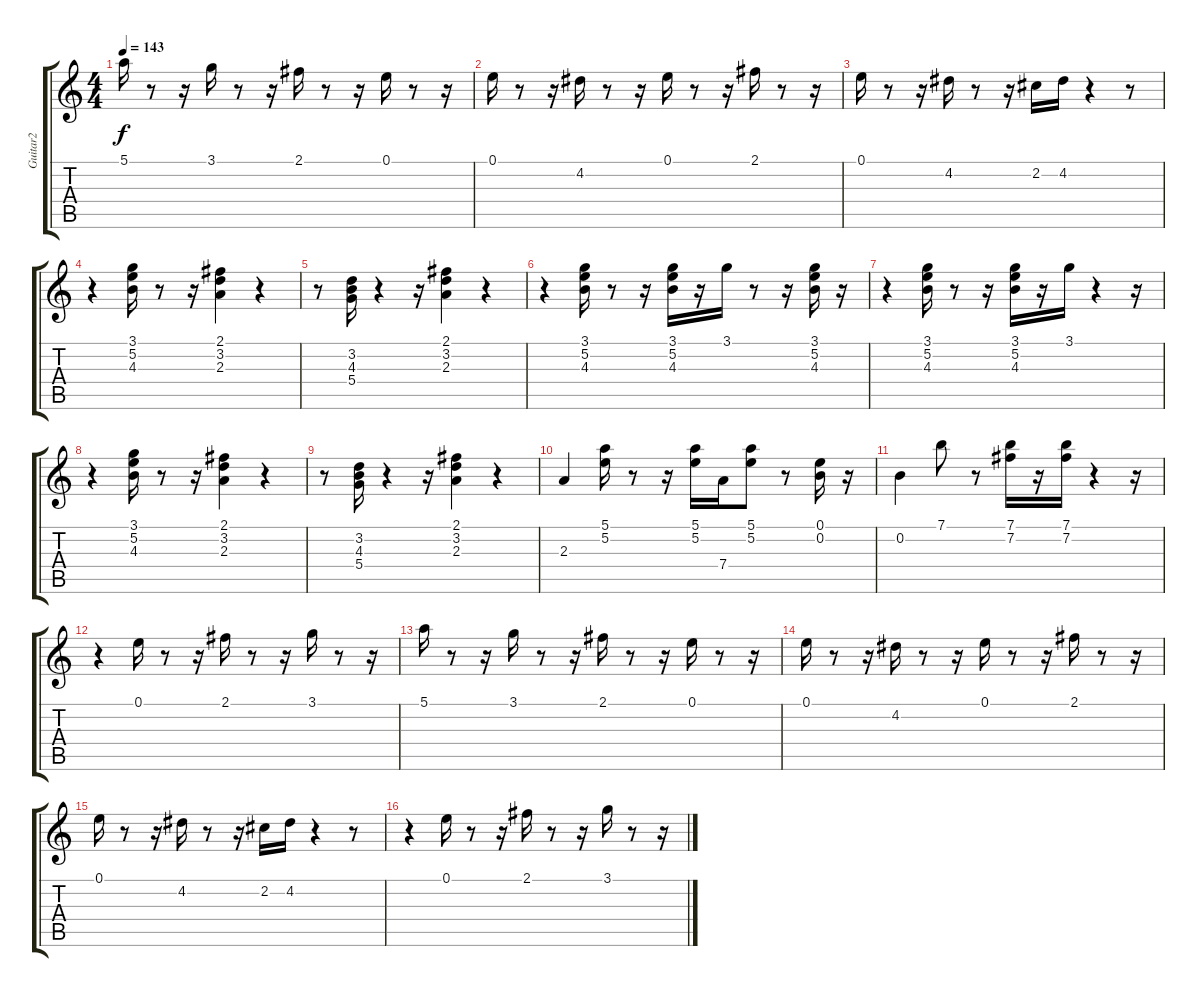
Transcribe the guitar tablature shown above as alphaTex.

\track ("Guitar2" "Guitar2") {instrument distortionguitar}
\staff {score tabs}
\tuning (E4 B3 G3 D3 A2 E2) {hide}
\ts (4 4)
\tempo 143
\clef g2
\ks c
5.1.16{dy f} r.8 r.16 3.1.16 r.8 r.16 2.1.16 r.8 r.16 0.1.16 r.8 r.16 |
0.1.16 r.8 r.16 4.2.16 r.8 r.16 0.1.16 r.8 r.16 2.1.16 r.8 r.16 |
0.1.16 r.8 r.16 4.2.16 r.8 r.16 2.2.16 4.2.16 r.4 r.8 |
r.4 (3.1 5.2 4.3).16 r.8 r.16 (2.1 3.2 2.3).4 r.4 |
r.8 (3.2 4.3 5.4).16 r.4 r.16 (2.1 3.2 2.3).4 r.4 |
r.4 (3.1 5.2 4.3).16 r.8 r.16 (3.1 5.2 4.3).16 r.16 3.1.16 r.8 r.16 (3.1 5.2 4.3).16 r.16 |
r.4 (3.1 5.2 4.3).16 r.8 r.16 (3.1 5.2 4.3).16 r.16 3.1.16 r.4 r.16 |
r.4 (3.1 5.2 4.3).16 r.8 r.16 (2.1 3.2 2.3).4 r.4 |
r.8 (3.2 4.3 5.4).16 r.4 r.16 (2.1 3.2 2.3).4 r.4 |
2.3.4 (5.1 5.2).16 r.8 r.16 (5.1 5.2).16 7.4.16 (5.1 5.2).8 r.8 (0.1 0.2).16 r.16 |
0.2.4 7.1.8 r.8 (7.1 7.2).16 r.16 (7.1 7.2).16 r.4 r.16 |
r.4 0.1.16 r.8 r.16 2.1.16 r.8 r.16 3.1.16 r.8 r.16 |
5.1.16 r.8 r.16 3.1.16 r.8 r.16 2.1.16 r.8 r.16 0.1.16 r.8 r.16 |
0.1.16 r.8 r.16 4.2.16 r.8 r.16 0.1.16 r.8 r.16 2.1.16 r.8 r.16 |
0.1.16 r.8 r.16 4.2.16 r.8 r.16 2.2.16 4.2.16 r.4 r.8 |
r.4 0.1.16 r.8 r.16 2.1.16 r.8 r.16 3.1.16 r.8 r.16
